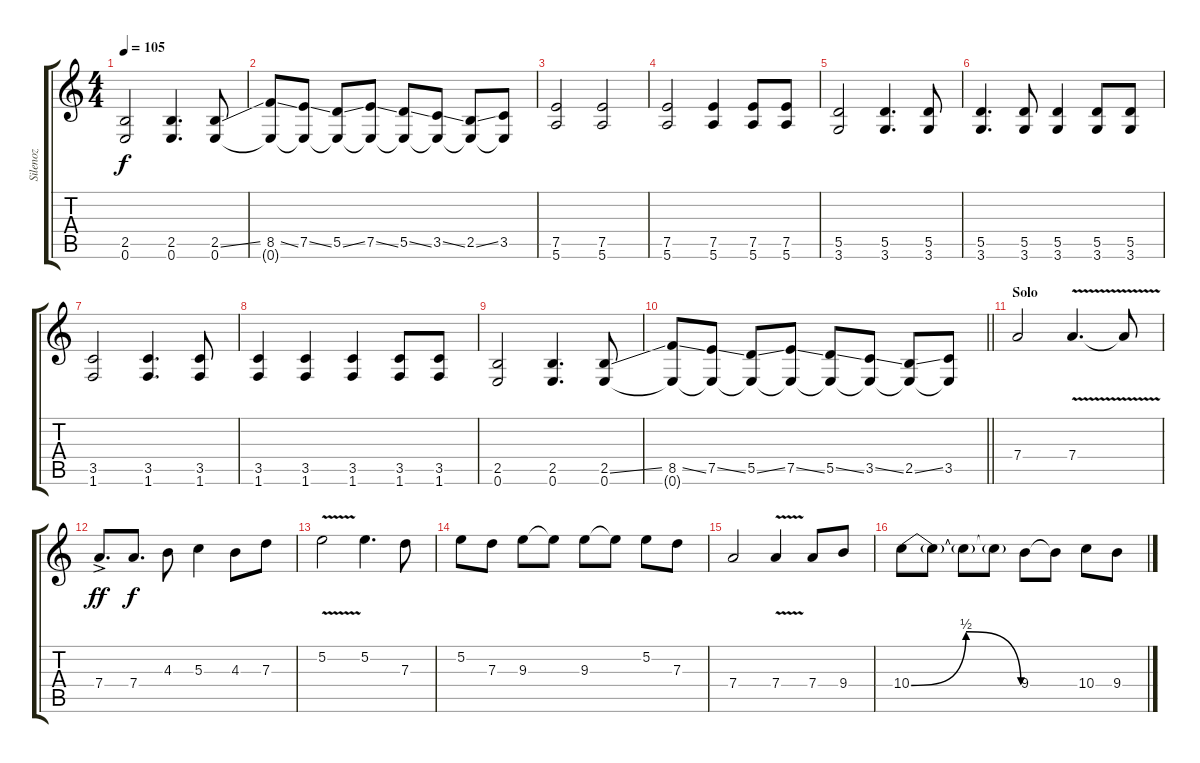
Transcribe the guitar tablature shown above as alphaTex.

\track ("Silenoz" "Silenoz") {instrument acousticguitarnylon}
\staff {score tabs}
\tuning (E4 B3 G3 D3 A2 E2) {hide}
\ts (4 4)
\tempo 105
\clef g2
\ks c
(2.5 0.6).2{dy f} (2.5 0.6).4{d} (2.5{ss} 0.6).8 |
(8.5{ss} 0.6{t}).8 (7.5{ss} 0.6{t}).8 (5.5{ss} 0.6{t}).8 (7.5{ss} 0.6{t}).8 (5.5{ss} 0.6{t}).8 (3.5{ss} 0.6{t}).8 (2.5{ss} 0.6{t}).8 (3.5 0.6{t}).8 |
(7.5 5.6).2 (7.5 5.6).2 |
(7.5 5.6).2 (7.5 5.6).4 (7.5 5.6).8 (7.5 5.6).8 |
(5.5 3.6).2 (5.5 3.6).4{d} (5.5 3.6).8 |
(5.5 3.6).4{d} (5.5 3.6).8 (5.5 3.6).4 (5.5 3.6).8 (5.5 3.6).8 |
(3.5 1.6).2 (3.5 1.6).4{d} (3.5 1.6).8 |
(3.5 1.6).4 (3.5 1.6).4 (3.5 1.6).4 (3.5 1.6).8 (3.5 1.6).8 |
(2.5 0.6).2 (2.5 0.6).4{d} (2.5{ss} 0.6).8 |
\barLineRight lightlight
(8.5{ss} 0.6{t}).8 (7.5{ss} 0.6{t}).8 (5.5{ss} 0.6{t}).8 (7.5{ss} 0.6{t}).8 (5.5{ss} 0.6{t}).8 (3.5{ss} 0.6{t}).8 (2.5{ss} 0.6{t}).8 (3.5 0.6{t}).8 |
\section ("" "Solo")
7.4.2 7.4{v}.4{d} 7.4{t}.8 |
7.4{ac}.8{d dy ff} 7.4.8{d dy f} 4.3.8 5.3.4 4.3.8 7.3.8 |
5.2{v}.2 5.2.4{d} 7.3.8 |
5.2.8 7.3.8 9.3.8 9.3{t}.8 9.3.8 9.3{t}.8 5.2.8 7.3.8 |
7.4.2 7.4{v}.4 7.4.8 9.4.8 |
10.4{be (bendrelease 0 0 24 2 45 2 60 0)}.8 10.4{t}.8 10.4{t}.8 10.4{t}.8 9.4.8 9.4{t}.8 10.4.8 9.4.8
